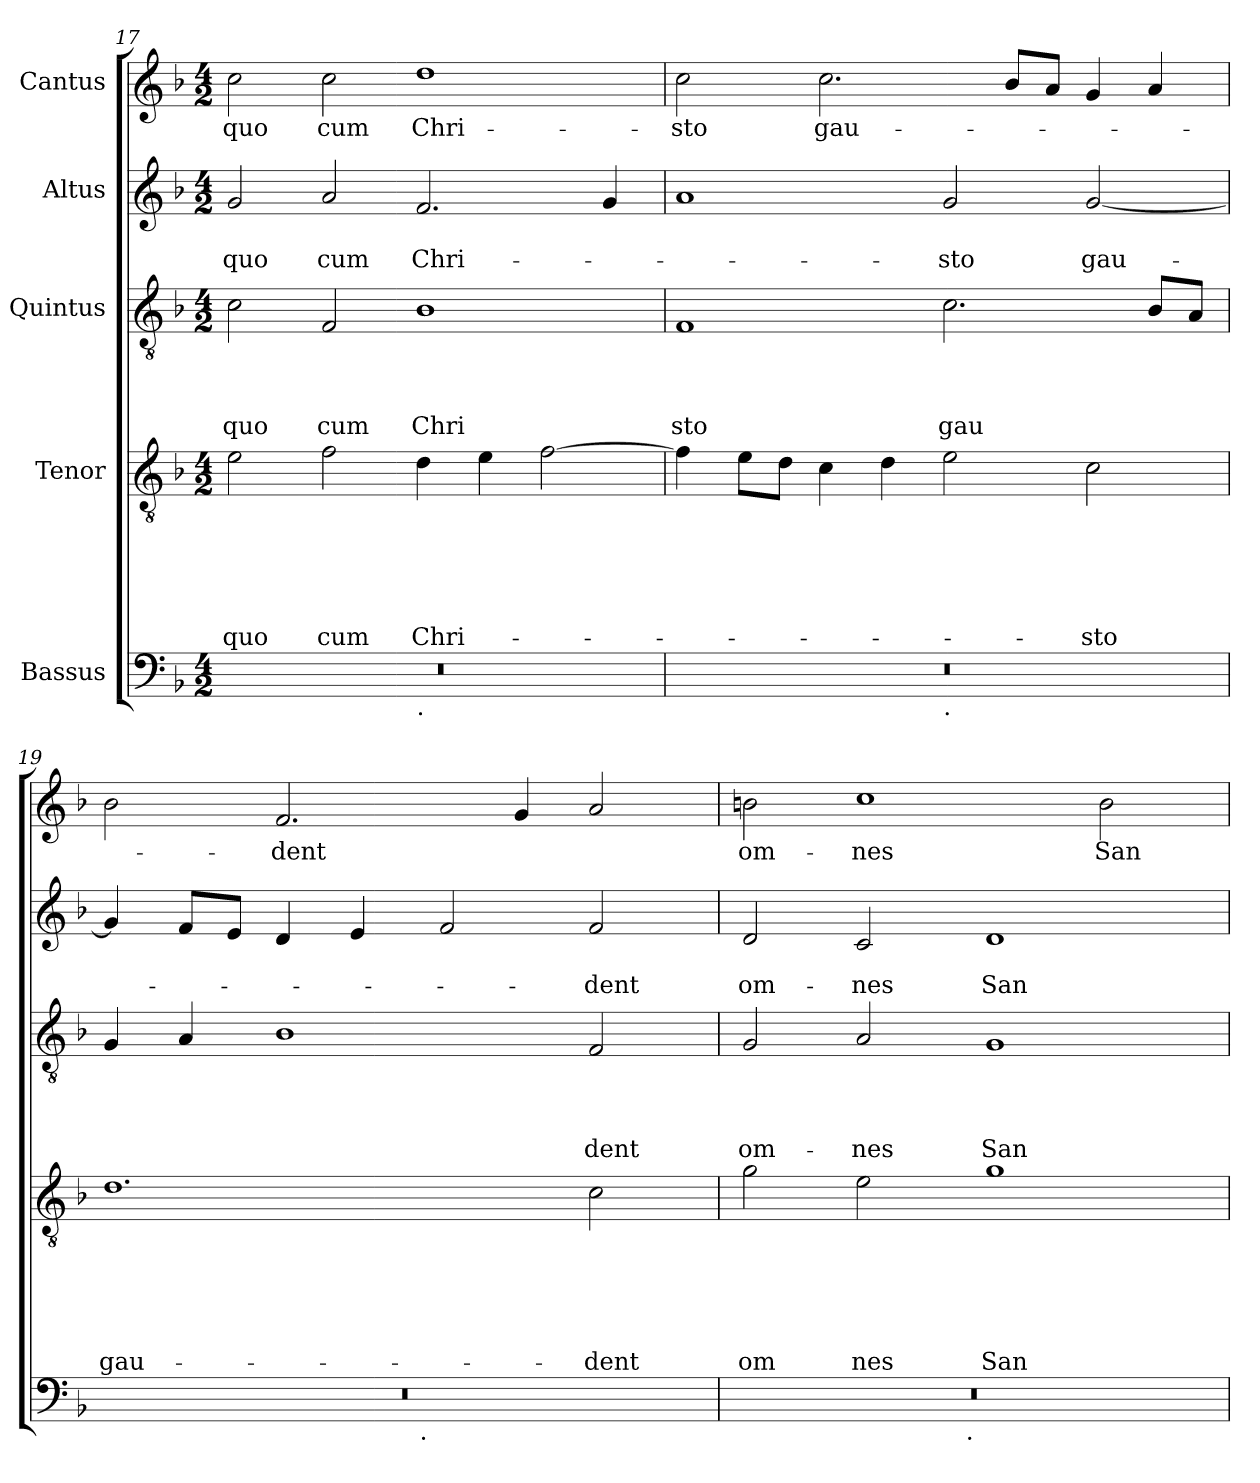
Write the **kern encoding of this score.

**kern	**kern	**text	**text	**text	**text	**text	**text	**kern	**text	**text	**text	**text	**kern	**text	**text	**kern	**text
*part5	*part4	*part4	*part4	*part4	*part4	*part4	*part4	*part3	*part3	*part3	*part3	*part3	*part2	*part2	*part2	*part1	*part1
*staff5	*staff4	*staff4	*staff4	*staff4	*staff4	*staff4	*staff4	*staff3	*staff3	*staff3	*staff3	*staff3	*staff2	*staff2	*staff2	*staff1	*staff1
*I"Bassus	*I"Tenor	*	*	*	*	*	*	*I"Quintus	*	*	*	*	*I"Altus	*	*	*I"Cantus	*
*clefF4	*clefGv2	*	*	*	*	*	*	*clefGv2	*	*	*	*	*clefG2	*	*	*clefG2	*
*k[b-]	*k[b-]	*	*	*	*	*	*	*k[b-]	*	*	*	*	*k[b-]	*	*	*k[b-]	*
*F:	*F:	*	*	*	*	*	*	*F:	*	*	*	*	*F:	*	*	*F:	*
*M4/2	*M4/2	*	*	*	*	*	*	*M4/2	*	*	*	*	*M4/2	*	*	*M4/2	*
=17	=17	=17	=17	=17	=17	=17	=17	=17	=17	=17	=17	=17	=17	=17	=17	=17	=17
!	!	!	!	!	!	!	!LO:LY:b	!	!	!	!	!LO:LY:b	!	!	!LO:LY:b	!	!LO:LY:b
*^	*	*	*	*	*	*	*	*	*	*	*	*	*	*	*	*	*
0r	1ryy	2e\	.	.	.	.	.	quo	2c\	.	.	.	quo	2g/	.	quo	2cc\	quo
!	!	!	!	!	!	!	!	!LO:LY:b	!	!	!	!	!LO:LY:b	!	!	!LO:LY:b	!	!LO:LY:b
.	.	2f\	.	.	.	.	.	cum	2F/	.	.	.	cum	2a/	.	cum	2cc\	cum
!	!LO:TX:b:t=.	!	!	!	!	!	!	!	!	!	!	!	!	!	!	!	!	!
!	!	!	!	!	!	!	!	!LO:LY:b	!	!	!	!	!LO:LY:b	!	!	!LO:LY:b	!	!LO:LY:b
.	1ryy	4d\	.	.	.	.	.	Chri-	1B-	.	.	.	Chri	2.f/	.	Chri-	1dd	Chri-
.	.	4e\	.	.	.	.	.	.	.	.	.	.	.	.	.	.	.	.
.	.	[>2f\	.	.	.	.	.	.	.	.	.	.	.	.	.	.	.	.
.	.	.	.	.	.	.	.	.	.	.	.	.	.	4g/	.	.	.	.
=18	=18	=18	=18	=18	=18	=18	=18	=18	=18	=18	=18	=18	=18	=18	=18	=18	=18	=18
!	!	!	!	!	!	!	!	!	!	!	!	!	!LO:LY:b	!	!	!	!	!LO:LY:b
0r	1ryy	4f\]	.	.	.	.	.	.	1F	.	.	.	sto	1a	.	.	2cc\	-sto
.	.	8e\L	.	.	.	.	.	.	.	.	.	.	.	.	.	.	.	.
.	.	8d\J	.	.	.	.	.	.	.	.	.	.	.	.	.	.	.	.
!	!	!	!	!	!	!	!	!	!	!	!	!	!	!	!	!	!	!LO:LY:b
.	.	4c\	.	.	.	.	.	.	.	.	.	.	.	.	.	.	2.cc\	gau-
.	.	4d\	.	.	.	.	.	.	.	.	.	.	.	.	.	.	.	.
!	!LO:TX:b:t=.	!	!	!	!	!	!	!	!	!	!	!	!	!	!	!	!	!
!	!	!	!	!	!	!	!	!	!	!	!	!	!LO:LY:b	!	!	!LO:LY:b	!	!
.	1ryy	2e\	.	.	.	.	.	.	2.c\	.	.	.	gau	2g/	.	-sto	.	.
.	.	.	.	.	.	.	.	.	.	.	.	.	.	.	.	.	8b-/L	.
.	.	.	.	.	.	.	.	.	.	.	.	.	.	.	.	.	8a/J	.
!	!	!	!	!	!	!	!	!LO:LY:b	!	!	!	!	!	!	!	!LO:LY:b	!	!
.	.	2c\	.	.	.	.	.	-sto	.	.	.	.	.	[<2g/	.	gau-	4g/	.
.	.	.	.	.	.	.	.	.	8B-/L	.	.	.	.	.	.	.	4a/	.
.	.	.	.	.	.	.	.	.	8A/J	.	.	.	.	.	.	.	.	.
=19	=19	=19	=19	=19	=19	=19	=19	=19	=19	=19	=19	=19	=19	=19	=19	=19	=19	=19
!	!	!	!	!	!	!	!	!LO:LY:b	!	!	!	!	!	!	!	!	!	!
0r	2ryy	1.d	.	.	.	.	.	gau-	4G/	.	.	.	.	4g/]	.	.	2b-\	.
.	.	.	.	.	.	.	.	.	4A/	.	.	.	.	8f/L	.	.	.	.
.	.	.	.	.	.	.	.	.	.	.	.	.	.	8e/J	.	.	.	.
!	!	!	!	!	!	!	!	!	!	!	!	!	!	!	!	!	!	!LO:LY:b
.	4...ryy	.	.	.	.	.	.	.	1B-	.	.	.	.	4d/	.	.	2.f/	-dent
.	.	.	.	.	.	.	.	.	.	.	.	.	.	4e/	.	.	.	.
!	!LO:TX:b:t=.	!	!	!	!	!	!	!	!	!	!	!	!	!	!	!	!	!
.	1ryy	.	.	.	.	.	.	.	.	.	.	.	.	.	.	.	.	.
.	.	.	.	.	.	.	.	.	.	.	.	.	.	2f/	.	.	.	.
.	.	.	.	.	.	.	.	.	.	.	.	.	.	.	.	.	4g/	.
!	!	!	!	!	!	!	!	!LO:LY:b	!	!	!	!	!LO:LY:b	!	!	!LO:LY:b	!	!
.	.	2c\	.	.	.	.	.	-dent	2F/	.	.	.	dent	2f/	.	-dent	2a/	.
.	32ryy	.	.	.	.	.	.	.	.	.	.	.	.	.	.	.	.	.
!!LO:PB:g=z
=20	=20	=20	=20	=20	=20	=20	=20	=20	=20	=20	=20	=20	=20	=20	=20	=20	=20	=20
!	!	!	!	!	!	!	!	!LO:LY:b	!	!	!	!	!LO:LY:b	!	!	!LO:LY:b	!	!LO:LY:b
0r	2ryy	2g\	.	.	.	.	.	om	2G/	.	.	.	om-	2d/	.	om-	2bn\	om-
!	!	!	!	!	!	!	!	!LO:LY:b	!	!	!	!	!LO:LY:b	!	!	!LO:LY:b	!	!LO:LY:b
.	4...ryy	2e\	.	.	.	.	.	nes	2A/	.	.	.	-nes	2c/	.	-nes	1cc	-nes
!	!LO:TX:b:t=.	!	!	!	!	!	!	!	!	!	!	!	!	!	!	!	!	!
.	1ryy	.	.	.	.	.	.	.	.	.	.	.	.	.	.	.	.	.
!	!	!	!	!	!	!	!	!LO:LY:b	!	!	!	!	!LO:LY:b	!	!	!LO:LY:b	!	!
.	.	1g	.	.	.	.	.	San	1G	.	.	.	San-	1d	.	San-	.	.
!	!	!	!	!	!	!	!	!	!	!	!	!	!	!	!	!	!	!LO:LY:b
.	.	.	.	.	.	.	.	.	.	.	.	.	.	.	.	.	2b\	San-
.	32ryy	.	.	.	.	.	.	.	.	.	.	.	.	.	.	.	.	.
*v	*v	*	*	*	*	*	*	*	*	*	*	*	*	*	*	*	*	*
=	=	=	=	=	=	=	=	=	=	=	=	=	=	=	=	=	=
*-	*-	*-	*-	*-	*-	*-	*-	*-	*-	*-	*-	*-	*-	*-	*-	*-	*-
